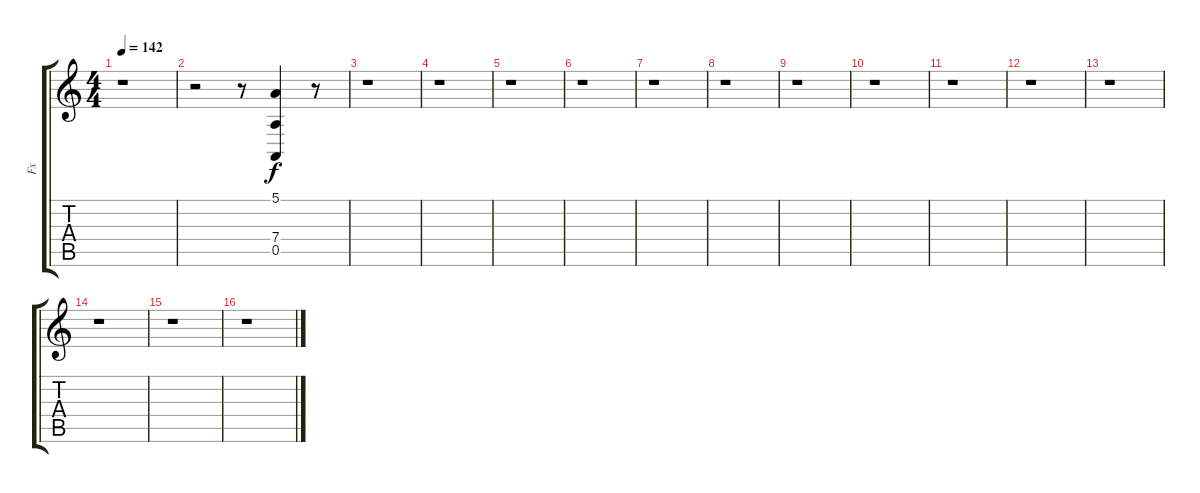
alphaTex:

\track ("Fx" "Fx") {instrument piccolo}
\staff {score tabs}
\tuning (E4 B3 G3 D3 A2 E2) {hide}
\ts (4 4)
\tempo 142
\clef g2
\ks c
r.1{dy f} |
r.2 r.8 (5.1 7.4 0.5).4{volume 5 instrument choiraahs} r.8 |
r.1 |
r.1 |
r.1 |
r.1 |
r.1 |
r.1 |
r.1 |
r.1 |
r.1 |
r.1 |
r.1 |
r.1 |
r.1 |
r.1
